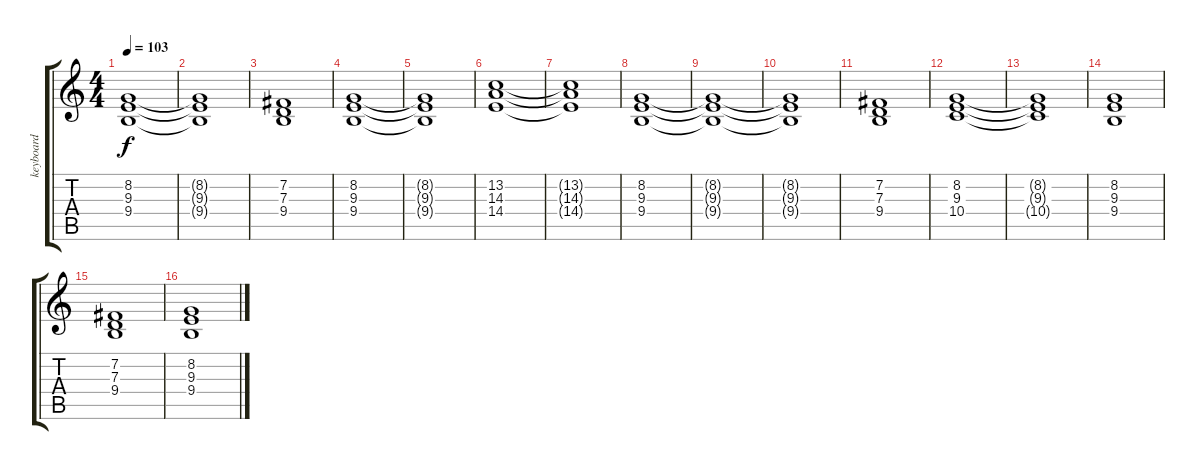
\track ("keyboard" "keyboard") {instrument synthvoice}
\staff {score tabs}
\tuning (E4 B3 G3 D3 A2 E2) {hide}
\ts (4 4)
\tempo 103
\clef g2
\ks c
(8.2{t} 9.3{t} 9.4{t}).1{dy f} |
(8.2{t} 9.3{t} 9.4{t}).1 |
(7.2 7.3 9.4).1 |
(8.2 9.3 9.4).1 |
(8.2{t} 9.3{t} 9.4{t}).1 |
(13.2 14.3 14.4).1 |
(13.2{t} 14.3{t} 14.4{t}).1 |
(8.2 9.3 9.4).1 |
(8.2{t} 9.3{t} 9.4{t}).1 |
(8.2{t} 9.3{t} 9.4{t}).1 |
(7.2 7.3 9.4).1 |
(8.2 9.3 10.4).1 |
(8.2{t} 9.3{t} 10.4{t}).1 |
(8.2 9.3 9.4).1 |
(7.2 7.3 9.4).1 |
(8.2 9.3 9.4).1
